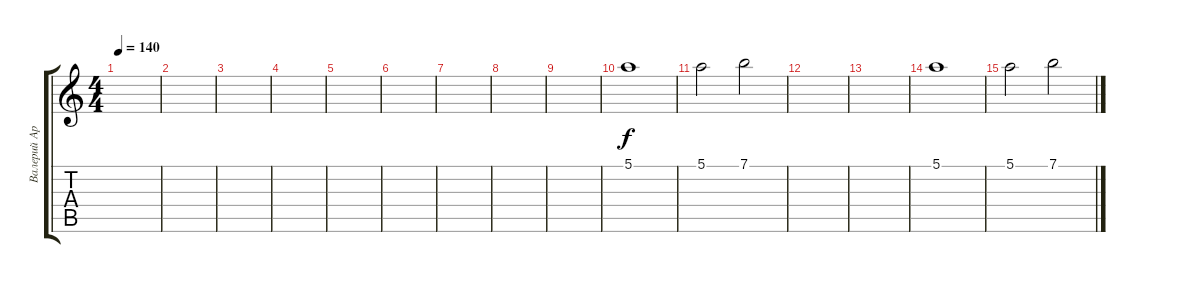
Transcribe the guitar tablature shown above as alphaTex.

\track ("Валерий Аркадин (акустическая гитара)" "Валерий Ар") {instrument acousticguitarsteel}
\staff {score tabs}
\tuning (E4 B3 G3 D3 A2 E2) {hide}
\ts (4 4)
\tempo 140
\clef g2
\ks c
|
|
|
|
|
|
|
|
|
5.1.1 |
5.1.2 7.1.2 |
|
|
5.1.1 |
5.1.2 7.1.2
